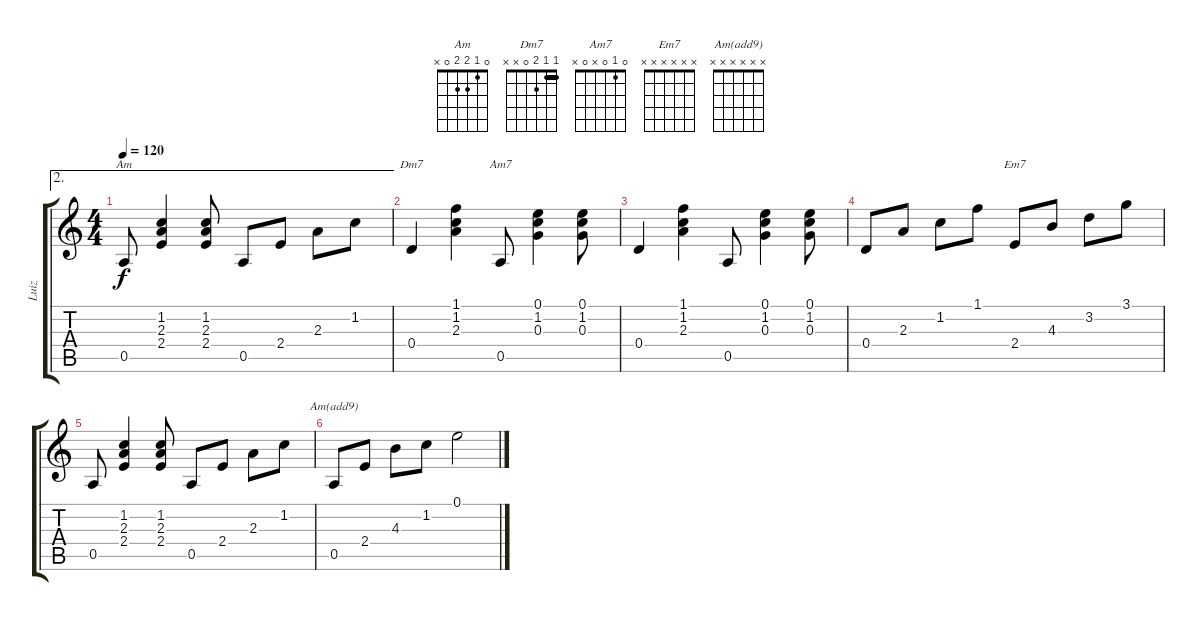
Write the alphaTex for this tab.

\track ("Luiz" "Luiz") {instrument acousticguitarnylon}
\staff {score tabs}
\tuning (E4 B3 G3 D3 A2 E2) {hide}
\chord ("Am" 0 1 2 2 0 x)
\chord ("Dm7" 1 1 2 0 x x) {barre 1}
\chord ("Am7" 0 1 0 x 0 x)
\chord ("Em7" x x x x x x)
\chord ("Am(add9)" x x x x x x)
\ae 2
\ts (4 4)
\tempo 120
\clef g2
\ks c
0.5.8{ch "Am" dy f} (1.2 2.3 2.4).4 (1.2 2.3 2.4).8 0.5.8 2.4.8 2.3.8 1.2.8 |
0.4.4{ch "Dm7"} (1.1 1.2 2.3).4 0.5.8{ch "Am7"} (0.1 1.2 0.3).4 (0.1 1.2 0.3).8 |
0.4.4 (1.1 1.2 2.3).4 0.5.8 (0.1 1.2 0.3).4 (0.1 1.2 0.3).8 |
0.4.8 2.3.8 1.2.8 1.1.8 2.4.8{ch "Em7"} 4.3.8 3.2.8 3.1.8 |
0.5.8 (1.2 2.3 2.4).4 (1.2 2.3 2.4).8 0.5.8 2.4.8 2.3.8 1.2.8 |
0.5.8{ch "Am(add9)"} 2.4.8 4.3.8 1.2.8 0.1.2
